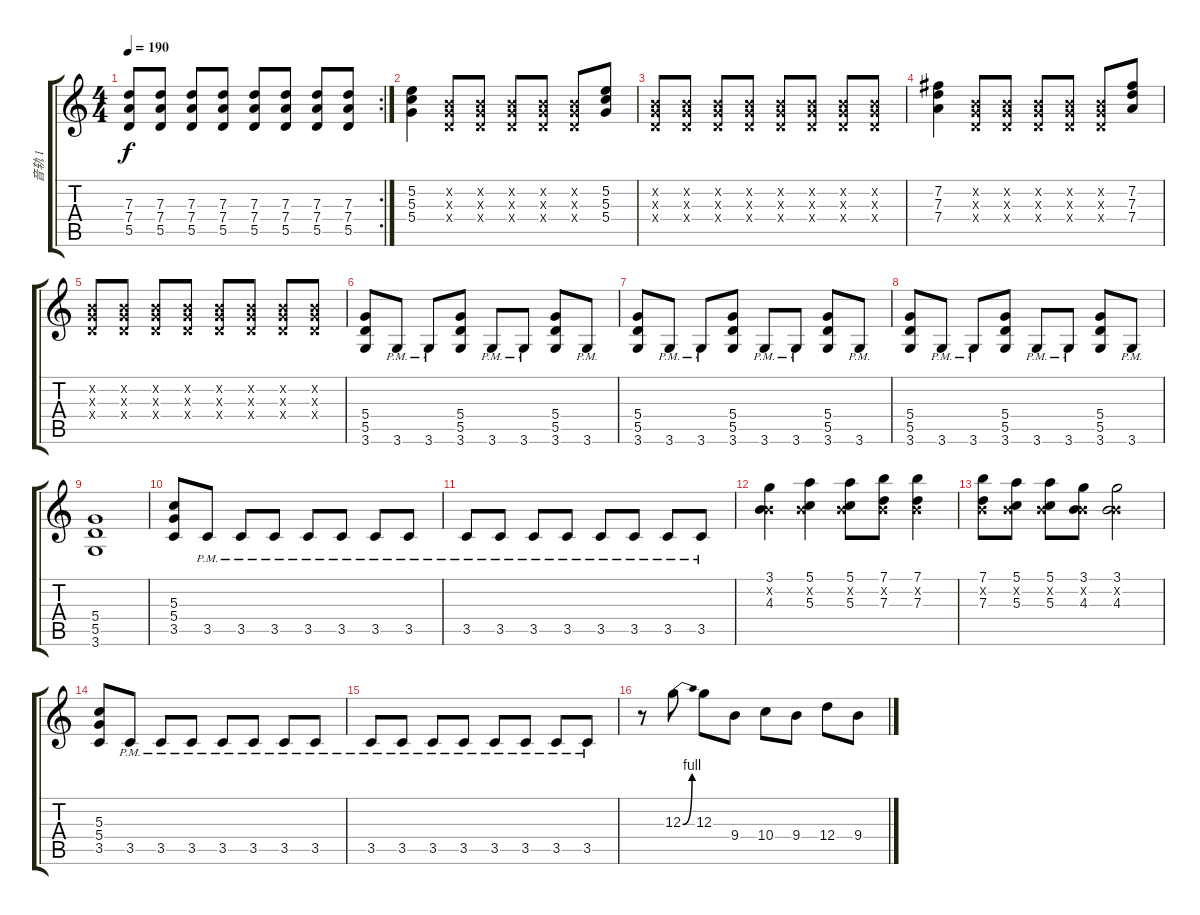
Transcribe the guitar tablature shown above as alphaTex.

\track ("音轨 1" "音轨 1") {instrument overdrivenguitar}
\staff {score tabs}
\tuning (E4 B3 G3 D3 A2 E2) {hide}
\rc 2
\ts (4 4)
\tempo 190
\clef g2
\ks c
(7.3 7.4 5.5).8{dy f} (7.3 7.4 5.5).8 (7.3 7.4 5.5).8 (7.3 7.4 5.5).8 (7.3 7.4 5.5).8 (7.3 7.4 5.5).8 (7.3 7.4 5.5).8 (7.3 7.4 5.5).8 |
(5.2 5.3 5.4).4 (0.2{x} 0.3{x} 0.4{x}).8 (0.2{x} 0.3{x} 0.4{x}).8 (0.2{x} 0.3{x} 0.4{x}).8 (0.2{x} 0.3{x} 0.4{x}).8 (0.2{x} 0.3{x} 0.4{x}).8 (5.2 5.3 5.4).8 |
(0.2{x} 0.3{x} 0.4{x}).8 (0.2{x} 0.3{x} 0.4{x}).8 (0.2{x} 0.3{x} 0.4{x}).8 (0.2{x} 0.3{x} 0.4{x}).8 (0.2{x} 0.3{x} 0.4{x}).8 (0.2{x} 0.3{x} 0.4{x}).8 (0.2{x} 0.3{x} 0.4{x}).8 (0.2{x} 0.3{x} 0.4{x}).8 |
(7.2 7.3 7.4).4 (0.2{x} 0.3{x} 0.4{x}).8 (0.2{x} 0.3{x} 0.4{x}).8 (0.2{x} 0.3{x} 0.4{x}).8 (0.2{x} 0.3{x} 0.4{x}).8 (0.2{x} 0.3{x} 0.4{x}).8 (7.2 7.3 7.4).8 |
(0.2{x} 0.3{x} 0.4{x}).8 (0.2{x} 0.3{x} 0.4{x}).8 (0.2{x} 0.3{x} 0.4{x}).8 (0.2{x} 0.3{x} 0.4{x}).8 (0.2{x} 0.3{x} 0.4{x}).8 (0.2{x} 0.3{x} 0.4{x}).8 (0.2{x} 0.3{x} 0.4{x}).8 (0.2{x} 0.3{x} 0.4{x}).8 |
(5.4 5.5 3.6).8 3.6{pm}.8 3.6{pm}.8 (5.4 5.5 3.6).8 3.6{pm}.8 3.6{pm}.8 (5.4 5.5 3.6).8 3.6{pm}.8 |
(5.4 5.5 3.6).8 3.6{pm}.8 3.6{pm}.8 (5.4 5.5 3.6).8 3.6{pm}.8 3.6{pm}.8 (5.4 5.5 3.6).8 3.6{pm}.8 |
(5.4 5.5 3.6).8 3.6{pm}.8 3.6{pm}.8 (5.4 5.5 3.6).8 3.6{pm}.8 3.6{pm}.8 (5.4 5.5 3.6).8 3.6{pm}.8 |
(5.4 5.5 3.6).1 |
(5.3 5.4 3.5).8 3.5{pm}.8 3.5{pm}.8 3.5{pm}.8 3.5{pm}.8 3.5{pm}.8 3.5{pm}.8 3.5{pm}.8 |
3.5{pm}.8 3.5{pm}.8 3.5{pm}.8 3.5{pm}.8 3.5{pm}.8 3.5{pm}.8 3.5{pm}.8 3.5{pm}.8 |
(3.1 0.2{x} 4.3).4 (5.1 0.2{x} 5.3).4 (5.1 0.2{x} 5.3).8 (7.1 0.2{x} 7.3).8 (7.1 0.2{x} 7.3).4 |
(7.1 0.2{x} 7.3).8 (5.1 0.2{x} 5.3).8 (5.1 0.2{x} 5.3).8 (3.1 0.2{x} 4.3).8 (3.1 0.2{x} 4.3).2 |
(5.3 5.4 3.5).8 3.5{pm}.8 3.5{pm}.8 3.5{pm}.8 3.5{pm}.8 3.5{pm}.8 3.5{pm}.8 3.5{pm}.8 |
3.5{pm}.8 3.5{pm}.8 3.5{pm}.8 3.5{pm}.8 3.5{pm}.8 3.5{pm}.8 3.5{pm}.8 3.5{pm}.8 |
r.8 12.3{be (bend 0 0 60 4)}.8 12.3.8 9.4.8 10.4.8 9.4.8 12.4.8 9.4.8
